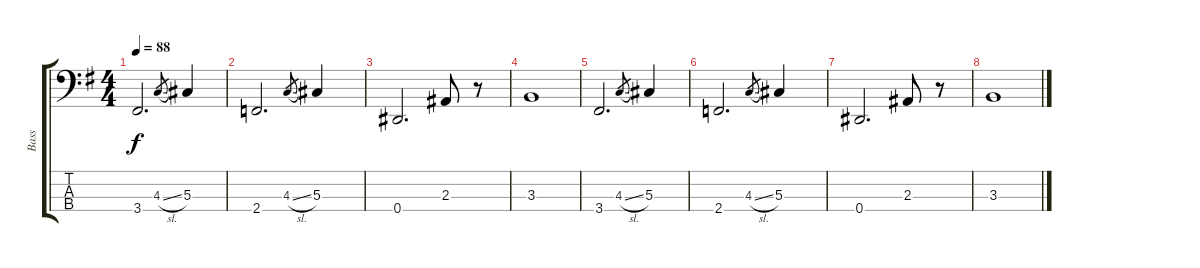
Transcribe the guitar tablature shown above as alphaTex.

\track ("Bass" "Bass") {instrument electricbassfinger}
\staff {score tabs}
\tuning (Gb2 Db2 Ab1 Eb1) {hide}
\ts (4 4)
\tempo 88
\clef f4
\ks g
3.4.2{d dy f} 4.3{sl}.8{gr} 5.3.4 |
2.4.2{d} 4.3{sl}.8{gr} 5.3.4 |
0.4.2{d} 2.3.8 r.8 |
3.3.1 |
3.4.2{d} 4.3{sl}.8{gr} 5.3.4 |
2.4.2{d} 4.3{sl}.8{gr} 5.3.4 |
0.4.2{d} 2.3.8 r.8 |
3.3.1
